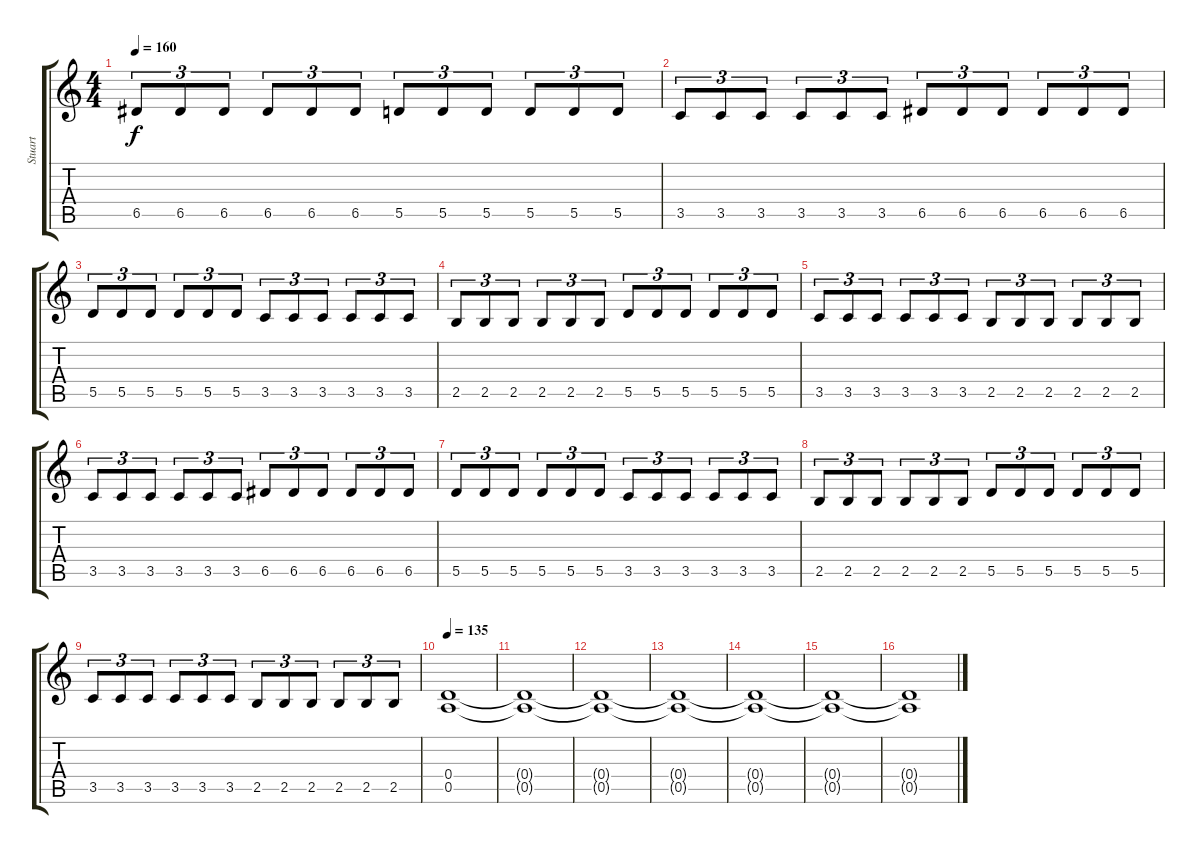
\track ("Stuart" "Stuart") {instrument distortionguitar}
\staff {score tabs}
\tuning (E4 B3 G3 D3 A2 E2) {hide}
\ts (4 4)
\tempo 160
\clef g2
\ks c
6.5.8{tu (3 2) dy f} 6.5.8{tu (3 2)} 6.5.8{tu (3 2)} 6.5.8{tu (3 2)} 6.5.8{tu (3 2)} 6.5.8{tu (3 2)} 5.5.8{tu (3 2)} 5.5.8{tu (3 2)} 5.5.8{tu (3 2)} 5.5.8{tu (3 2)} 5.5.8{tu (3 2)} 5.5.8{tu (3 2)} |
3.5.8{tu (3 2)} 3.5.8{tu (3 2)} 3.5.8{tu (3 2)} 3.5.8{tu (3 2)} 3.5.8{tu (3 2)} 3.5.8{tu (3 2)} 6.5.8{tu (3 2)} 6.5.8{tu (3 2)} 6.5.8{tu (3 2)} 6.5.8{tu (3 2)} 6.5.8{tu (3 2)} 6.5.8{tu (3 2)} |
5.5.8{tu (3 2)} 5.5.8{tu (3 2)} 5.5.8{tu (3 2)} 5.5.8{tu (3 2)} 5.5.8{tu (3 2)} 5.5.8{tu (3 2)} 3.5.8{tu (3 2)} 3.5.8{tu (3 2)} 3.5.8{tu (3 2)} 3.5.8{tu (3 2)} 3.5.8{tu (3 2)} 3.5.8{tu (3 2)} |
2.5.8{tu (3 2)} 2.5.8{tu (3 2)} 2.5.8{tu (3 2)} 2.5.8{tu (3 2)} 2.5.8{tu (3 2)} 2.5.8{tu (3 2)} 5.5.8{tu (3 2)} 5.5.8{tu (3 2)} 5.5.8{tu (3 2)} 5.5.8{tu (3 2)} 5.5.8{tu (3 2)} 5.5.8{tu (3 2)} |
3.5.8{tu (3 2)} 3.5.8{tu (3 2)} 3.5.8{tu (3 2)} 3.5.8{tu (3 2)} 3.5.8{tu (3 2)} 3.5.8{tu (3 2)} 2.5.8{tu (3 2)} 2.5.8{tu (3 2)} 2.5.8{tu (3 2)} 2.5.8{tu (3 2)} 2.5.8{tu (3 2)} 2.5.8{tu (3 2)} |
3.5.8{tu (3 2)} 3.5.8{tu (3 2)} 3.5.8{tu (3 2)} 3.5.8{tu (3 2)} 3.5.8{tu (3 2)} 3.5.8{tu (3 2)} 6.5.8{tu (3 2)} 6.5.8{tu (3 2)} 6.5.8{tu (3 2)} 6.5.8{tu (3 2)} 6.5.8{tu (3 2)} 6.5.8{tu (3 2)} |
5.5.8{tu (3 2)} 5.5.8{tu (3 2)} 5.5.8{tu (3 2)} 5.5.8{tu (3 2)} 5.5.8{tu (3 2)} 5.5.8{tu (3 2)} 3.5.8{tu (3 2)} 3.5.8{tu (3 2)} 3.5.8{tu (3 2)} 3.5.8{tu (3 2)} 3.5.8{tu (3 2)} 3.5.8{tu (3 2)} |
2.5.8{tu (3 2)} 2.5.8{tu (3 2)} 2.5.8{tu (3 2)} 2.5.8{tu (3 2)} 2.5.8{tu (3 2)} 2.5.8{tu (3 2)} 5.5.8{tu (3 2)} 5.5.8{tu (3 2)} 5.5.8{tu (3 2)} 5.5.8{tu (3 2)} 5.5.8{tu (3 2)} 5.5.8{tu (3 2)} |
3.5.8{tu (3 2)} 3.5.8{tu (3 2)} 3.5.8{tu (3 2)} 3.5.8{tu (3 2)} 3.5.8{tu (3 2)} 3.5.8{tu (3 2)} 2.5.8{tu (3 2)} 2.5.8{tu (3 2)} 2.5.8{tu (3 2)} 2.5.8{tu (3 2)} 2.5.8{tu (3 2)} 2.5.8{tu (3 2)} |
\tempo 135
(0.4 0.5).1 |
(0.4{t} 0.5{t}).1{volume 13} |
(0.4{t} 0.5{t}).1{volume 12} |
(0.4{t} 0.5{t}).1{volume 11} |
(0.4{t} 0.5{t}).1{volume 10} |
(0.4{t} 0.5{t}).1{volume 9} |
(0.4{t} 0.5{t}).1{volume 8}
